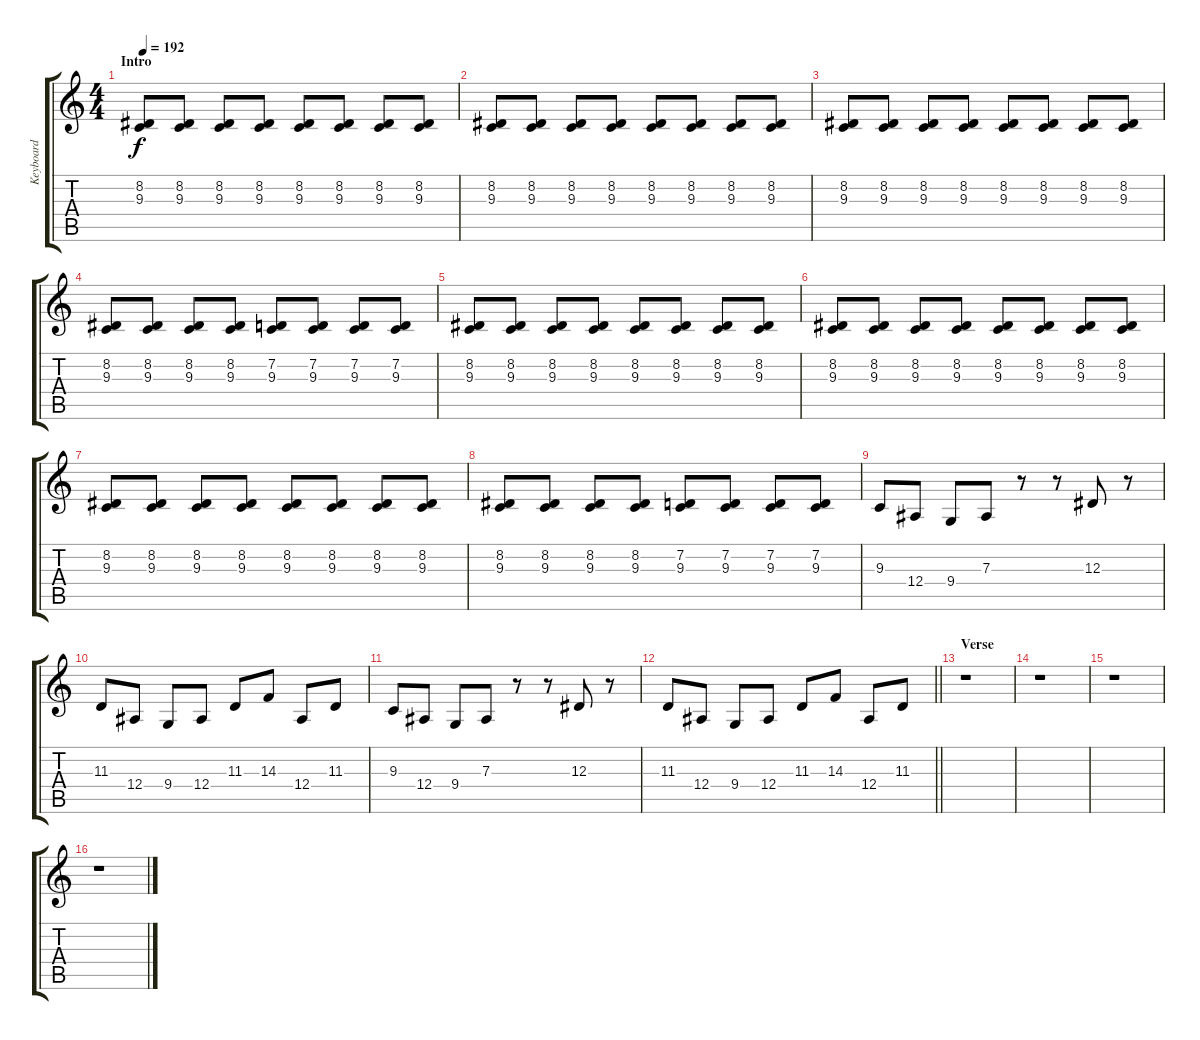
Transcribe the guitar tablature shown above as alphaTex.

\track ("Keyboard" "Keyboard") {instrument lead2sawtooth}
\staff {score tabs}
\tuning (C4 G3 Eb3 Bb2 F2 C2) {hide}
\ts (4 4)
\section ("" "Intro")
\tempo 192
\clef g2
\ks c
(8.2 9.3).8{dy f volume 10 instrument lead2sawtooth} (8.2 9.3).8 (8.2 9.3).8 (8.2 9.3).8 (8.2 9.3).8 (8.2 9.3).8 (8.2 9.3).8 (8.2 9.3).8 |
(8.2 9.3).8 (8.2 9.3).8 (8.2 9.3).8 (8.2 9.3).8 (8.2 9.3).8 (8.2 9.3).8 (8.2 9.3).8 (8.2 9.3).8 |
(8.2 9.3).8 (8.2 9.3).8 (8.2 9.3).8 (8.2 9.3).8 (8.2 9.3).8 (8.2 9.3).8 (8.2 9.3).8 (8.2 9.3).8 |
(8.2 9.3).8 (8.2 9.3).8 (8.2 9.3).8 (8.2 9.3).8{balance 0} (7.2 9.3).8{balance 16} (7.2 9.3).8{balance 8} (7.2 9.3).8 (7.2 9.3).8 |
(8.2 9.3).8 (8.2 9.3).8 (8.2 9.3).8 (8.2 9.3).8 (8.2 9.3).8 (8.2 9.3).8 (8.2 9.3).8 (8.2 9.3).8 |
(8.2 9.3).8 (8.2 9.3).8 (8.2 9.3).8 (8.2 9.3).8 (8.2 9.3).8 (8.2 9.3).8 (8.2 9.3).8 (8.2 9.3).8 |
(8.2 9.3).8 (8.2 9.3).8 (8.2 9.3).8 (8.2 9.3).8 (8.2 9.3).8 (8.2 9.3).8 (8.2 9.3).8 (8.2 9.3).8 |
(8.2 9.3).8{balance 0} (8.2 9.3).8{balance 16} (8.2 9.3).8{balance 0} (8.2 9.3).8{balance 16} (7.2 9.3).8{balance 0} (7.2 9.3).8{balance 16} (7.2 9.3).8{balance 0} (7.2 9.3).8{balance 16} |
9.3.8{volume 12 balance 0} 12.4.8{balance 16} 9.4.8{balance 0} 7.3.8{balance 16} r.8 r.8 12.3.8{balance 8} r.8 |
11.3.8 12.4.8 9.4.8 12.4.8 11.3.8 14.3.8 12.4.8 11.3.8 |
9.3.8 12.4.8 9.4.8 7.3.8 r.8 r.8 12.3.8 r.8 |
\barLineRight lightlight
11.3.8 12.4.8 9.4.8 12.4.8 11.3.8 14.3.8 12.4.8 11.3.8 |
\section ("" "Verse")
r.1 |
r.1 |
r.1 |
r.1
